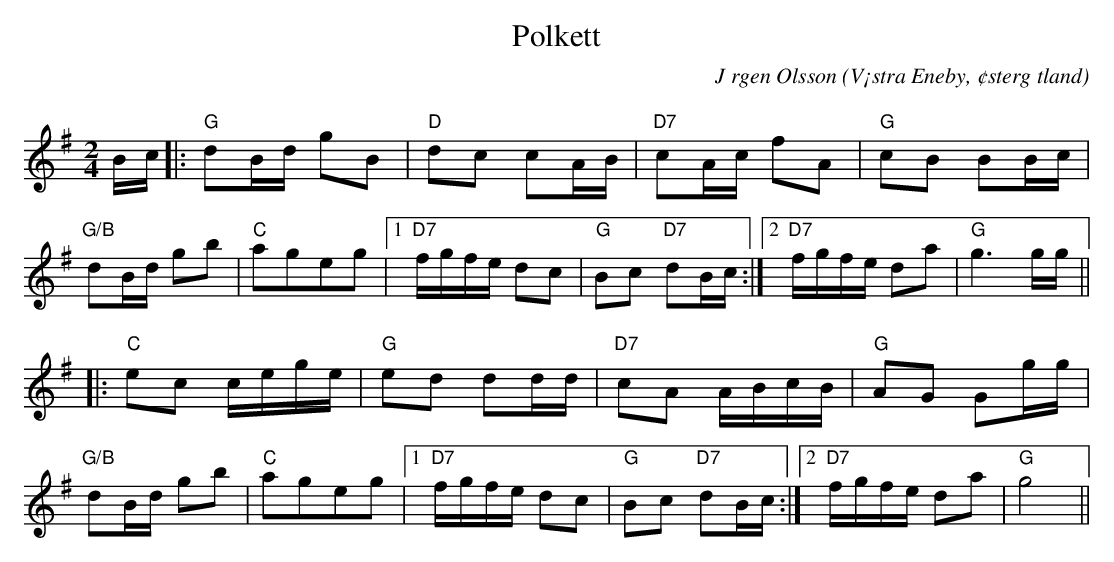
X:1
T:Polkett
C:J rgen Olsson
O:V¡stra Eneby, ¢sterg tland
Q:100
M:2/4
L:1/8
K:G
B/2c/2|:"G"dB/2d/2 gB|"D"dc cA/2B/2|"D7"cA/2c/2 fA|"G"cB BB/2c/2|
"G/B"dB/2d/2 gb|"C"ageg|1"D7"f/g/f/e/ dc|"G" Bc "D7"dB/2c/2 :|2"D7"f/g/f/e/ da|"G" g3 g/2g/2 ||
|:"C"ec c/2e/2g/2e/2 |"G"ed dd/2d/2|"D7"cA A/2B/2c/2/B/2|"G"AG Gg/2g/2|
"G/B"dB/2d/2 gb|"C"ageg|1"D7"f/g/f/e/ dc|"G" Bc "D7"dB/2c/2 :|2"D7"f/g/f/e/ da|"G" g4 ||
